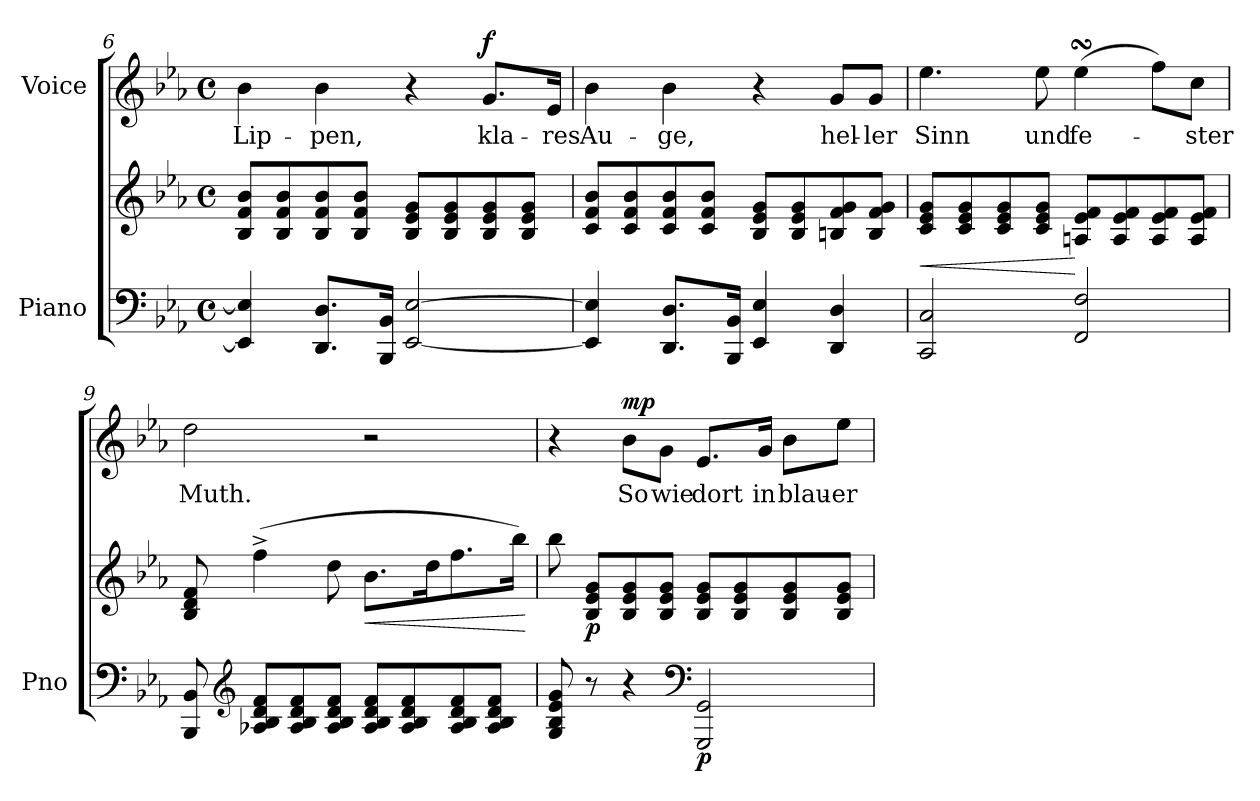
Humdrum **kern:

**kern	**kern	**dynam	**kern	**text	**dynam
*part2	*part2	*part2	*part1	*part1	*part1
*staff3	*staff2	*staff2/3	*staff1	*staff1	*staff1
*I"Piano	*	*	*I"Voice	*	*
*I'Pno	*	*	*	*	*
*clefF4	*clefG2	*	*clefG2	*	*
*k[b-e-a-]	*k[b-e-a-]	*	*k[b-e-a-]	*	*
*M4/4	*M4/4	*	*M4/4	*	*
*met(c)	*met(c)	*	*met(c)	*	*
=6	=6	=6	=6	=6	=6
!	!	!	!	!LO:LY:b	!
4EE-/] 4E-/]	8B-/ 8f/ 8b-/L	.	4b-\	Lip-	.
.	8B-/ 8f/ 8b-/	.	.	.	.
!	!	!	!	!LO:LY:b	!
8.DD/ 8.D/L	8B-/ 8f/ 8b-/	.	4b-\	-pen,	.
.	8B-/ 8f/ 8b-/J	.	.	.	.
16BBB-/ 16BB-/Jk	.	.	.	.	.
[2EE-/ [2E-/	8B-/ 8e-/ 8g/L	.	4r	.	.
.	8B-/ 8e-/ 8g/	.	.	.	.
!	!	!	!	!LO:LY:b	!LO:DY:a
.	8B-/ 8e-/ 8g/	.	8.g/L	kla-	f
.	8B-/ 8e-/ 8g/J	.	.	.	.
!	!	!	!	!LO:LY:b	!
.	.	.	16e-/Jk	-res	.
=7	=7	=7	=7	=7	=7
!	!	!	!	!LO:LY:b	!
4EE-/] 4E-/]	8c/ 8f/ 8b-/L	.	4b-\	Au-	.
.	8c/ 8f/ 8b-/	.	.	.	.
!	!	!	!	!LO:LY:b	!
8.DD/ 8.D/L	8c/ 8f/ 8b-/	.	4b-\	-ge,	.
.	8c/ 8f/ 8b-/J	.	.	.	.
16BBB-/ 16BB-/Jk	.	.	.	.	.
4EE-/ 4E-/	8B-/ 8e-/ 8g/L	.	4r	.	.
.	8B-/ 8e-/ 8g/	.	.	.	.
!	!	!	!	!LO:LY:b	!
4DD/ 4D/	8Bn/ 8f/ 8g/	.	8g/L	hel-	.
!	!	!	!	!LO:LY:b	!
.	8B/ 8f/ 8g/J	.	8g/J	-ler	.
=8	=8	=8	=8	=8	=8
!	!	!LO:HP:b	!	!LO:LY:b	!
2CC/ 2C/	8c/ 8e-/ 8g/L	<	4.ee-\	Sinn	.
.	8c/ 8e-/ 8g/	.	.	.	.
.	8c/ 8e-/ 8g/	.	.	.	.
!	!	!	!	!LO:LY:b	!
.	8c/ 8e-/ 8g/J	.	8ee-\	und	.
!	!	!	!	!LO:LY:b	!
2FF/ 2F/	8An/ 8e-/ 8f/L	[	(>4ee-sSSs\	fe-	.
.	8A/ 8e-/ 8f/	.	.	.	.
.	8A/ 8e-/ 8f/	.	8ff\L)	.	.
!	!	!	!	!LO:LY:b	!
.	8A/ 8e-/ 8f/J	.	8cc\J	-ster	.
!!LO:LB:g=z
=9	=9	=9	=9	=9	=9
!	!	!	!	!LO:LY:b	!
8BBB-/ 8BB-/	8B-/ 8d/ 8f/	.	2dd\	Muth.	.
*clefG2	*	*	*	*	*
8A-X/ 8B-/ 8d/ 8f/L	(>4ff^\	.	.	.	.
8A-/ 8B-/ 8d/ 8f/	.	.	.	.	.
8A-/ 8B-/ 8d/ 8f/J	8dd\	.	.	.	.
!	!	!LO:HP:b	!	!	!
8A-/ 8B-/ 8d/ 8f/L	8.b-\L	<	2r	.	.
8A-/ 8B-/ 8d/ 8f/	.	.	.	.	.
.	16dd\K	.	.	.	.
8A-/ 8B-/ 8d/ 8f/	8.ff\	.	.	.	.
8A-/ 8B-/ 8d/ 8f/J	.	.	.	.	.
.	16bb-\Jk)	.	.	.	.
.	.	[	.	.	.
!!LO:LB:g=z
=10	=10	=10	=10	=10	=10
8G/ 8B-/ 8e-/ 8g/	8bb-\	.	4r	.	.
!	!	!LO:DY:b	!	!	!
8r	8B-/ 8e-/ 8g/L	p	.	.	.
!	!	!	!	!LO:LY:b	!LO:DY:a
4r	8B-/ 8e-/ 8g/	.	8b-\L	So	mp
!	!	!	!	!LO:LY:b	!
.	8B-/ 8e-/ 8g/J	.	8g\J	wie	.
*clefF4	*	*	*	*	*
!	!	!LO:DY:b=2	!	!LO:LY:b	!
2GGG/ 2GG/	8B-/ 8e-/ 8g/L	p	8.e-/L	dort	.
.	8B-/ 8e-/ 8g/	.	.	.	.
!	!	!	!	!LO:LY:b	!
.	.	.	16g/Jk	in	.
!	!	!	!	!LO:LY:b	!
.	8B-/ 8e-/ 8g/	.	8b-\L	blau-	.
!	!	!	!	!LO:LY:b	!
.	8B-/ 8e-/ 8g/J	.	8ee-\J	-er	.
=	=	=	=	=	=
*-	*-	*-	*-	*-	*-
